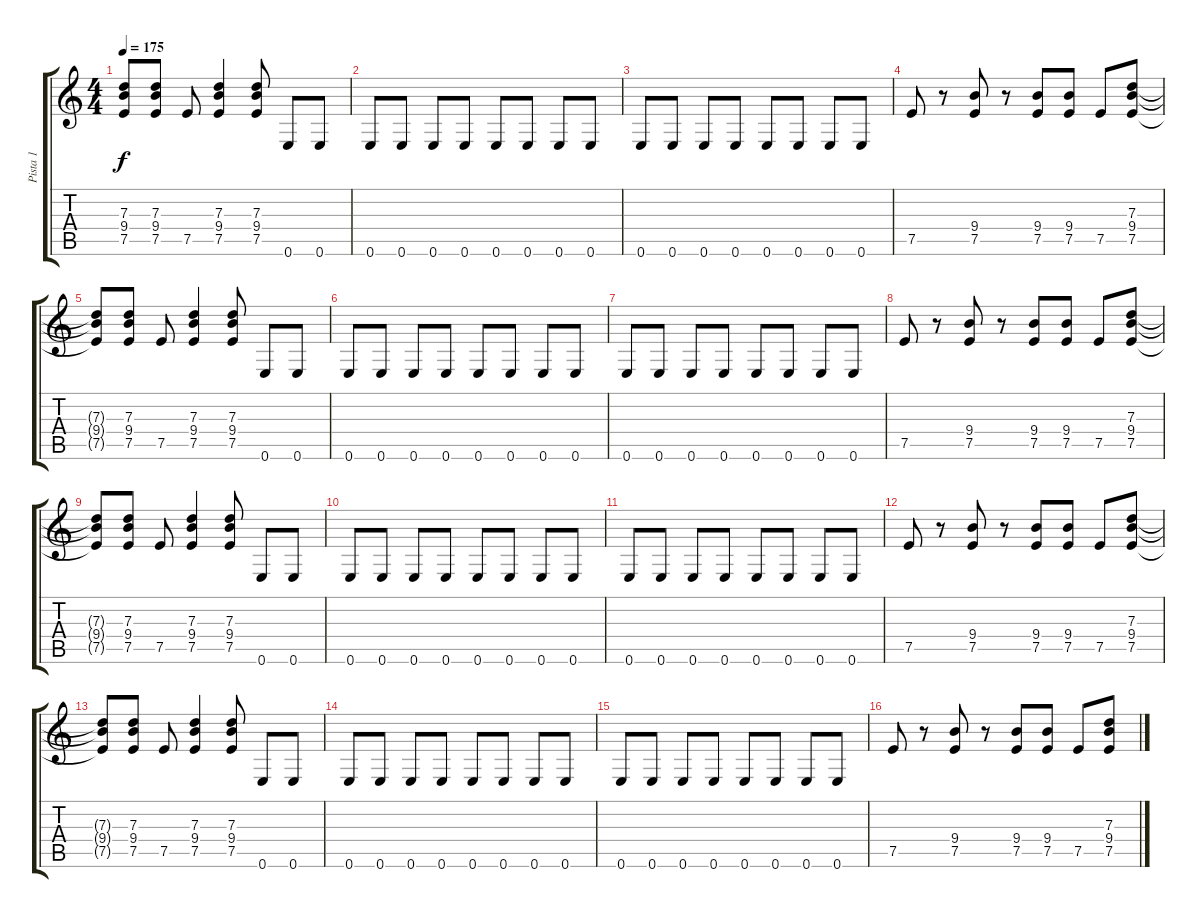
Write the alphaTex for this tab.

\track ("Pista 1" "Pista 1") {instrument distortionguitar}
\staff {score tabs}
\tuning (E4 B3 G3 D3 A2 E2) {hide}
\ts (4 4)
\tempo 175
\clef g2
\ks c
(7.3{t} 9.4{t} 7.5{t}).8{dy f} (7.3 9.4 7.5).8 7.5.8 (7.3 9.4 7.5).4 (7.3 9.4 7.5).8 0.6.8 0.6.8 |
0.6.8 0.6.8 0.6.8 0.6.8 0.6.8 0.6.8 0.6.8 0.6.8 |
0.6.8 0.6.8 0.6.8 0.6.8 0.6.8 0.6.8 0.6.8 0.6.8 |
7.5.8 r.8 (9.4 7.5).8 r.8 (9.4 7.5).8 (9.4 7.5).8 7.5.8 (7.3 9.4 7.5).8 |
(7.3{t} 9.4{t} 7.5{t}).8 (7.3 9.4 7.5).8 7.5.8 (7.3 9.4 7.5).4 (7.3 9.4 7.5).8 0.6.8 0.6.8 |
0.6.8 0.6.8 0.6.8 0.6.8 0.6.8 0.6.8 0.6.8 0.6.8 |
0.6.8 0.6.8 0.6.8 0.6.8 0.6.8 0.6.8 0.6.8 0.6.8 |
7.5.8 r.8 (9.4 7.5).8 r.8 (9.4 7.5).8 (9.4 7.5).8 7.5.8 (7.3 9.4 7.5).8 |
(7.3{t} 9.4{t} 7.5{t}).8 (7.3 9.4 7.5).8 7.5.8 (7.3 9.4 7.5).4 (7.3 9.4 7.5).8 0.6.8 0.6.8 |
0.6.8 0.6.8 0.6.8 0.6.8 0.6.8 0.6.8 0.6.8 0.6.8 |
0.6.8 0.6.8 0.6.8 0.6.8 0.6.8 0.6.8 0.6.8 0.6.8 |
7.5.8 r.8 (9.4 7.5).8 r.8 (9.4 7.5).8 (9.4 7.5).8 7.5.8 (7.3 9.4 7.5).8 |
(7.3{t} 9.4{t} 7.5{t}).8 (7.3 9.4 7.5).8 7.5.8 (7.3 9.4 7.5).4 (7.3 9.4 7.5).8 0.6.8 0.6.8 |
0.6.8 0.6.8 0.6.8 0.6.8 0.6.8 0.6.8 0.6.8 0.6.8 |
0.6.8 0.6.8 0.6.8 0.6.8 0.6.8 0.6.8 0.6.8 0.6.8 |
7.5.8 r.8 (9.4 7.5).8 r.8 (9.4 7.5).8 (9.4 7.5).8 7.5.8 (7.3 9.4 7.5).8
